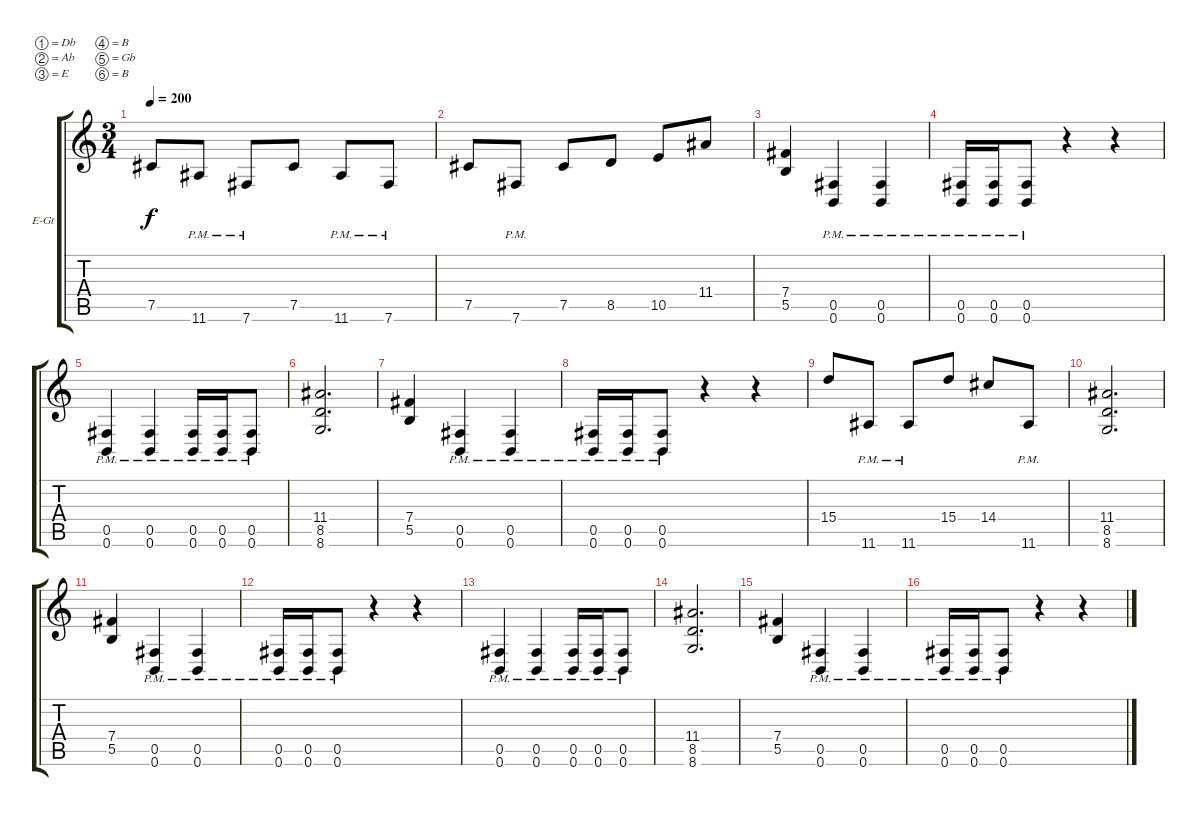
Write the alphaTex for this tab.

\bracketExtendMode groupsimilarinstruments
\firstSystemTrackNameOrientation horizontal
\otherSystemsTrackNameOrientation horizontal
\track ("Track 2" "E-Gt") {multiBarRest instrument overdrivenguitar}
\staff {score tabs}
\tuning (Db4 Ab3 E3 B2 Gb2 B1)
\ts (3 4)
\tempo 200
\clef g2
\ks c
7.5.8{dy f} 11.6{pm}.8 7.6{pm}.8 7.5.8 11.6{pm}.8 7.6{pm}.8 |
7.5.8 7.6{pm}.8 7.5.8 8.5.8 10.5.8 11.4.8 |
(7.4 5.5).4 (0.5{pm} 0.6{pm}).4 (0.5{pm} 0.6{pm}).4 |
(0.5{pm} 0.6{pm}).16 (0.5{pm} 0.6{pm}).16 (0.5{pm} 0.6{pm}).8 r.4 r.4 |
(0.5{pm} 0.6{pm}).4 (0.5{pm} 0.6{pm}).4 (0.5{pm} 0.6{pm}).16 (0.5{pm} 0.6{pm}).16 (0.5{pm} 0.6{pm}).8 |
(11.4 8.5 8.6).2{d} |
(7.4 5.5).4 (0.5{pm} 0.6{pm}).4 (0.5{pm} 0.6{pm}).4 |
(0.5{pm} 0.6{pm}).16 (0.5{pm} 0.6{pm}).16 (0.5{pm} 0.6{pm}).8 r.4 r.4 |
15.4.8 11.6{pm}.8 11.6{pm}.8 15.4.8 14.4.8 11.6{pm}.8 |
(11.4 8.5 8.6).2{d} |
(7.4 5.5).4 (0.5{pm} 0.6{pm}).4 (0.5{pm} 0.6{pm}).4 |
(0.5{pm} 0.6{pm}).16 (0.5{pm} 0.6{pm}).16 (0.5{pm} 0.6{pm}).8 r.4 r.4 |
(0.5{pm} 0.6{pm}).4 (0.5{pm} 0.6{pm}).4 (0.5{pm} 0.6{pm}).16 (0.5{pm} 0.6{pm}).16 (0.5{pm} 0.6{pm}).8 |
(11.4 8.5 8.6).2{d} |
(7.4 5.5).4 (0.5{pm} 0.6{pm}).4 (0.5{pm} 0.6{pm}).4 |
(0.5{pm} 0.6{pm}).16 (0.5{pm} 0.6{pm}).16 (0.5{pm} 0.6{pm}).8 r.4 r.4
